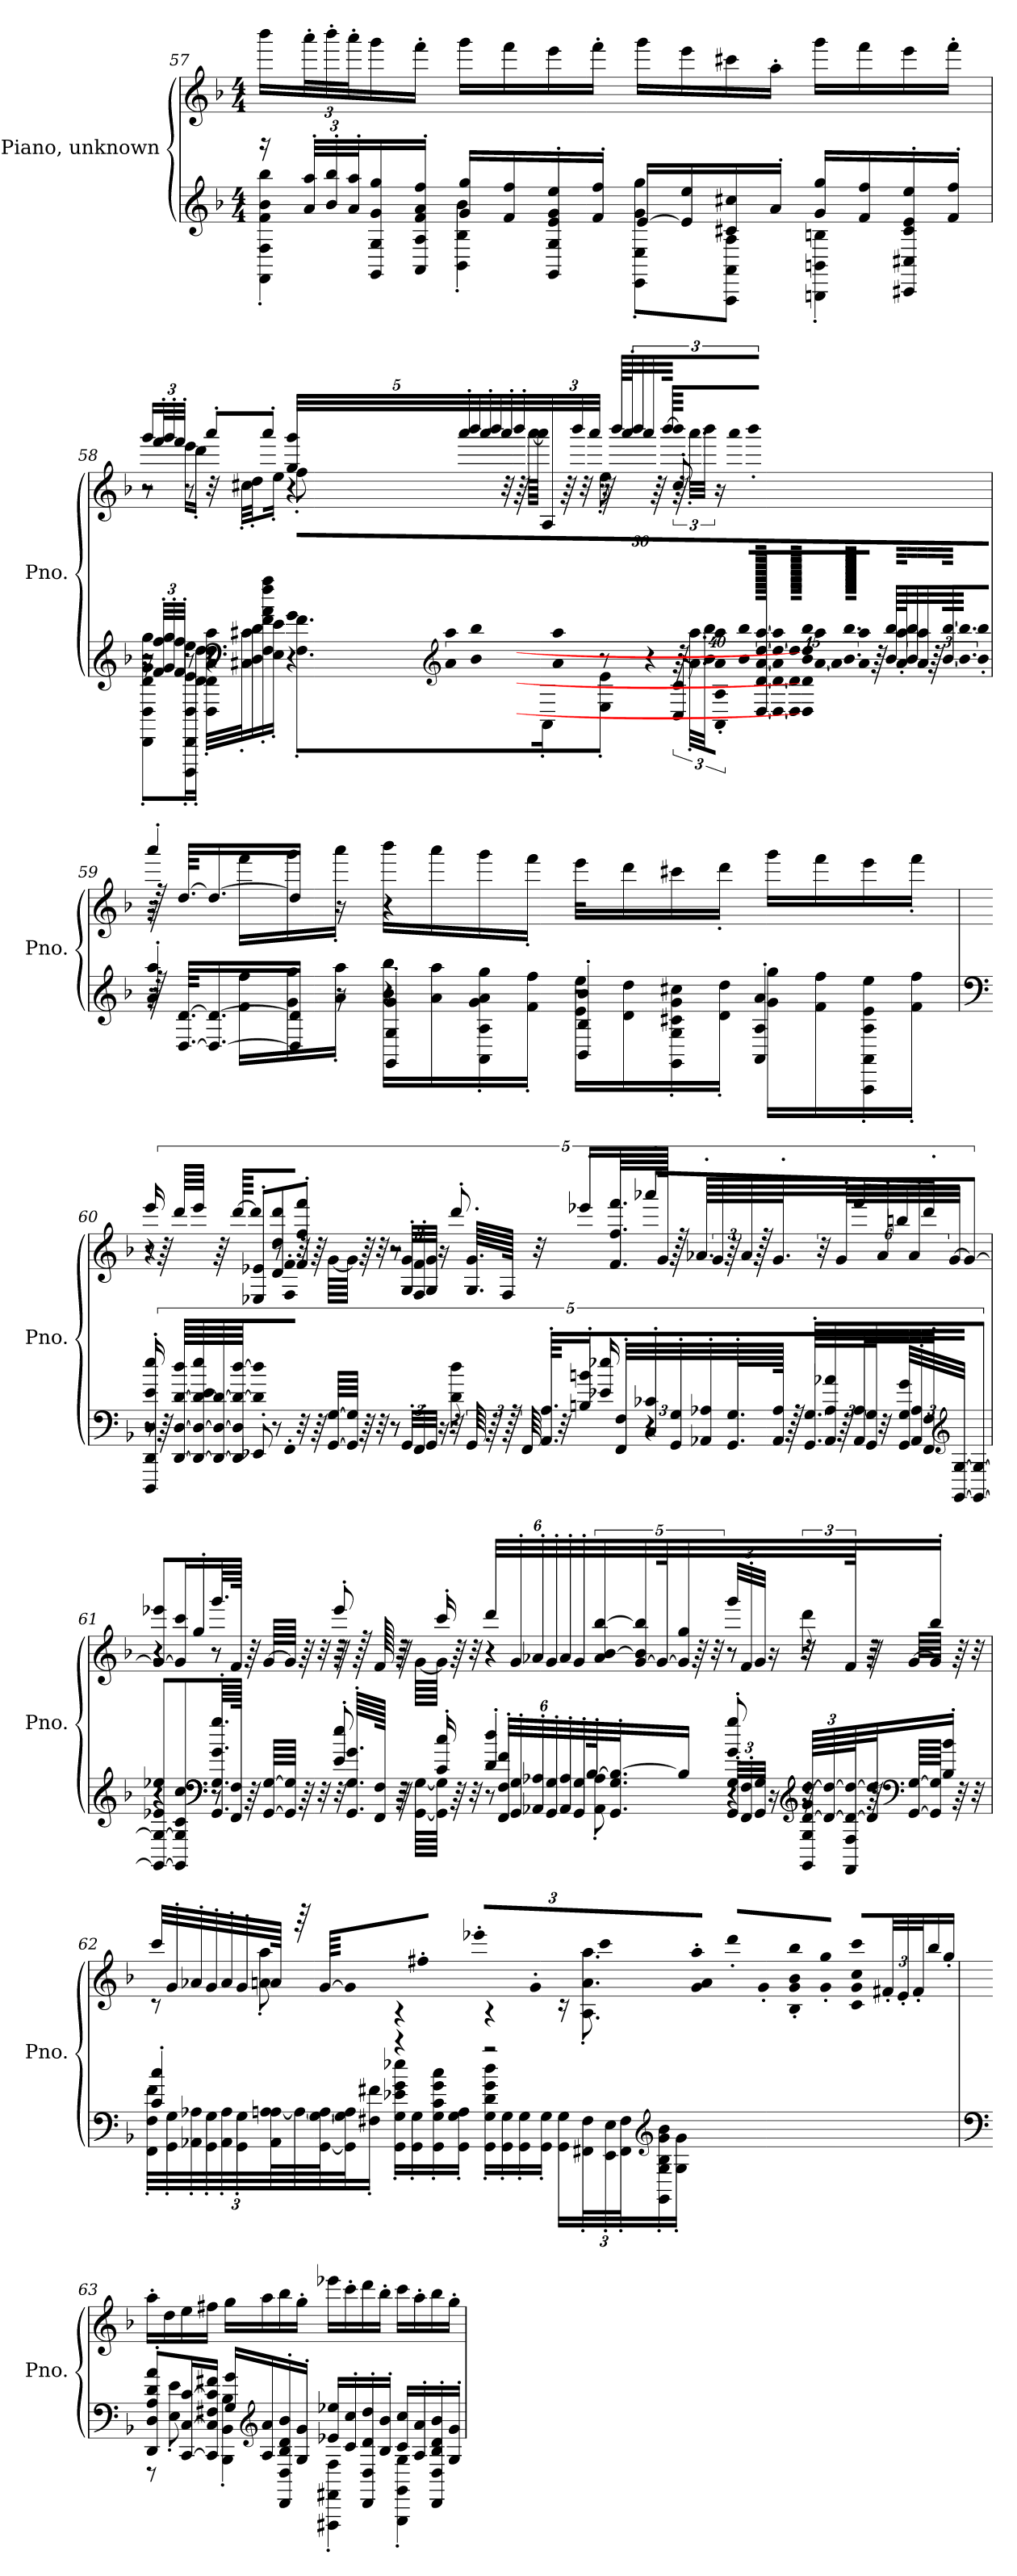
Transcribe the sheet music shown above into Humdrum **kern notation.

**kern	**kern
*part1	*part1
*staff2	*staff1
*I"Piano, unknown	*
*I'Pno.	*
!!LO:LB:g=z
*clefG2	*clefG2
*k[b-]	*k[b-]
*M4/4	*M4/4
=57	=57
*^	*
16r	4FF\' 4F\' 4f\' 4b-\' 4bb-\'	16bbb-\LL
*Xbrackettup	*	*Xbrackettup
48a/' 48aa/'LLL	.	48aaa'\L
48b-/' 48bb-/'	.	48bbb-'\
48a/' 48aa/'J	.	48aaa'\J
16GG/ 16G/ 16g/ 16gg/	.	16ggg\
16AA/' 16A/' 16f/' 16a/' 16ff/'JJ	.	16fff'\JJ
16g/ 16gg/LL	4BB-\' 4B-\' 4b-\'	16ggg\LL
16f/ 16ff/	.	16fff\
16GG/' 16G/' 16e/' 16g/' 16ee/'	.	16eee\
16f/' 16ff/'JJ	.	16fff'\JJ
[16e/LL	8EE\' 8E\' 8g\' 8gg\'L	16ggg\LL
16e/] 16ee/	.	16eee\
16c#X/ 16cc#X/	8AAA\ 8AA\ 8A\J	16ccc#X\
16a'/JJ	.	16aa'\JJ
16g/ 16gg/LL	4BBBn\' 4BBn\' 4Bn\'	16ggg\LL
16f/ 16ff/	.	16fff\
16CC#X/' 16C#X/' 16c#/' 16e/' 16ee/'	.	16eee\
16f/' 16ff/'JJ	.	16fff'\JJ
!!LO:LB:g=z
=58	=58	=58
*	*^	*^
*	*	*	*	*^
16r	8DD\' 8D\' 8d\' 8g\' 8gg\'L	2r	16ggg/LL	8r	2r
48f/' 48ff/'LLL	.	.	48fff'/L	.	.
48g/' 48gg/'	.	.	48ggg'/	.	.
48f/' 48ff/'JJJ	.	.	48fff'/JJJ	.	.
8r	16DDD\' 16DD\' 16D\' 16e\' 16ee\'L	.	8r	16eee\LL	.
.	16d\' 16dd\'JJ	.	.	16ddd'\JJ	.
4r	32D\' 32d\' 32a\' 32dd\' 32aa\'LLL	.	8aaa'/L	32r	.
*clefF4	*	*	*	*	*
.	32C#X\' 32c#X\'J	.	.	32cc#X'\KKL	.
.	16D\ 16d\	.	.	8dd'\	.
.	16F\' 16f\' 16a\' 16ff\' 16aa\'	.	8aaa'/J	.	.
.	16E\' 16e\'JJ	.	.	16ee'\Jk	.
*brackettup	*	*	*	*	*
!LO:N:vis=64	!	!	!	!	!
960%17g/KLLL	8.F\' 8.f\'L	4r	40gg/ 40ggg/LLL	8ff'\	4r
*clefG2	*	*	*	*	*
!LO:N:vis=32	!	!	!	!	!
640%23a/ 640%23aa/	.	.	.	.	.
.	.	.	40aaa'/	.	.
.	.	.	40bbb-/	.	.
!LO:N:vis=64	!	!	!	!	!
960%17b-/ 960%17bb-/L	.	.	.	.	.
!LO:N:vis=64	!	!	!	!	!
960%17a/ 960%17aa/JJJJ	.	.	.	.	.
.	.	.	40aaa'/	.	.
!LO:N:vis=64	!	!	!	!	!
960%17r	.	.	.	.	.
.	.	.	40bbb-/	.	.
1920ryy	.	.	.	.	.
!LO:N:vis=64	!	!	!	!	!
960%17b-/ 960%17bb-/LLLL	.	.	.	.	.
[1920D/ [1920d/ [1920a/ [1920dd/ [1920aa/	.	.	32aaa'/	32r	.
640%11D/_ 640%11d/_ 640%11a/] 640%11dd/_ 640%11aa/]	.	.	.	.	.
!LO:N:vis=64	!	!	!	!	!
960%17D/_ 960%17d/_ 960%17dd/_	.	.	.	.	.
.	.	.	32bbb-'/	64r	.
1920ryy	.	.	.	.	.
!LO:N:vis=64	!	!	!	!	!
960%17D/] 960%17d/] 960%17b-/ 960%17dd/] 960%17bb-/	.	.	.	.	.
.	.	.	.	[64aaa\LLLL	.
!LO:N:vis=64	!	!	!	!	!
[960%17a/ 960%17aa/	.	.	.	.	.
.	16AA'\K	.	48A/	64aaa\JJJJ]	.
!LO:N:vis=256	!	!	!	!	!
1920%17a/K]	.	.	.	.	.
.	.	.	.	64r	.
!LO:N:vis=64.	!	!	!	!	!
640%17b-/ 640%17bb-/	.	.	.	.	.
.	.	.	48bbb-/	.	.
.	.	.	.	32r	.
.	.	.	48aaa/JJJ	.	.
1920ryy	.	.	.	.	.
!LO:N:vis=64	!	!	!	!	!
960%17a/ 960%17aa/JJJJ	.	.	.	.	.
64r	8E\' 8e\'J	8r	64r	8ee'\	8r
64b-/ 64bb-/KLLL	.	.	64bbb-/KLLL	.	.
32a/' 32aa/'	.	.	32aaa'/	.	.
*	*	*	*brackettup	*	*
48b-/ 48bb-/	.	.	48bbb-/	.	.
48a/ 48aa/JJJ	.	.	48aaa/JJJ	.	.
96r	.	.	96r	.	.
[96b-/ [96bb-/KKLL	.	.	[96bbb-/KKLL	.	.
16.b-/] 16.bb-/]	96r	8C#/' 8c#/'	16bbb-/]	96r	8cc#'/
.	48.a\' 48.aa\'LLL	.	.	48.aaa'\LLL	.
.	48b-\ 48bb-\J	.	.	48bbb-\JJJ	.
.	16AA\' 16A\' 16a\' 16aa\'JJ	.	32aaa/L	16r	.
32b-/' 32bb-/'JJk	.	.	32bbb-'/JJJ	.	.
!!LO:LB:g=z	!!	!!
=59	=59	=59	=59	=59	=59
4a/' 4aa/'	16r	128r	4aaa'/	16r	128r
.	.	[64.D/ [64.d/KKLL	.	.	[64.dd/KKLL
.	.	16.D/_ 16.d/_	.	.	16.dd/_
.	16f\ 16ff\LL	.	.	16fff\LL	.
.	16g\ 16gg\	16D/] 16d/]JJ	.	16ggg\	16dd/JJ]
.	16a\' 16aa\'JJ	16r	.	16aaa'\JJ	16r
4r	16b-\ 16bb-\LL	4GG/' 4G/' 4g/'	4r	16bbb-\LL	4r
.	16a\ 16aa\	.	.	16aaa\	.
.	16AA\' 16A\' 16g\' 16a\' 16gg\'	.	.	16ggg\	.
.	16f\' 16ff\'JJ	.	.	16fff'\JJ	.
2r	16e\ 16ee\LL	4BB-/' 4B-/' 4b-/'	2r	16eee\LL	2r
.	16d\ 16dd\	.	.	16ddd\	.
.	16GG\' 16G\' 16c#X\' 16g\' 16cc#X\'	.	.	16ccc#X\	.
.	16d\' 16dd\'JJ	.	.	16ddd'\JJ	.
.	16g\ 16gg\LL	4AA/' 4A/' 4a/'	.	16ggg\LL	.
.	16f\ 16ff\	.	.	16fff\	.
.	16AAA\' 16AA\' 16A\' 16e\' 16ee\'	.	.	16eee\	.
.	16f\' 16ff\'JJ	.	.	16fff'\JJ	.
!!LO:LB:g=z	!!	!!
=60	=60	=60	=60	=60	=60
*clefF4	*	*	*	*	*
8r	2r	16DDD/' 16DD/' 16D/' 16e/' 16ee/'	8r	4r	16eee/
.	.	80r	.	.	80r
.	.	[80DD/ [80D/ [80d/ 80dd/LLLL	.	.	80ddd/LLLL
.	.	80DD/_ 80D/_ 80d/_ 80e/ 80ee/	.	.	80eee/JJJJ
.	.	80DD/_ 80D/_ 80d/_	.	.	80r
.	.	80DD/] 80D/] 80d/_ [80dd/JJ	.	.	[80ddd/KKLL
8EE-X'/	.	16d/] 16dd/]	8E-X/' 8e-X/'L	.	16ddd/]
.	.	16FF'/JJ	.	.	16F/' 16f/'JJ
*	*	*Xbrackettup	*	*	*Xbrackettup
8r	.	48GG'/LLL	8d/ 8dd/ 8ddd/	8r	48G/' 48g/'LLL
.	.	48FF'/	.	.	48F/' 48f/'
.	.	48GG/JJJ	.	.	48G/ 48g/JJJ
.	.	16r	.	.	16r
*	*	*brackettup	*	*	*
32r	.	96GG/	8f/' 8ff/' 8fff/'J	32r	64.G/' 64.g/'LLLL
.	.	96r	.	.	.
.	.	96FF/	.	.	.
.	.	.	.	.	128F/JJJJk
64r	.	32r	.	64r	32r
[64GG/ [64G/LLLL	.	.	.	[64g\LLLL	.
64GG/] 64G/]JJJJ	.	16e-X/' 16ee-X/'	.	64g\JJJJ]	16eee-X'/LL
64r	.	.	.	64r	.
32r	.	.	.	32r	.
*	*	*Xbrackettup	*	*	*
8r	8r	48FF/' 48F/'LLL	8r	2r	64.f/ 64.ff/ 64.fff/LL
.	.	48GG/' 48G/'	.	.	.
.	.	.	.	.	128g/JJJJk
.	.	.	.	.	128r
.	.	.	.	.	64.a-X'/LLLL
.	.	48AA-X/' 48A-X/'	.	.	.
*	*	*	*	*	*brackettup
.	.	64.GG/' 64.G/'L	.	.	96g/JJJJ
.	.	.	.	.	96r
.	.	.	.	.	96a-/
.	.	128AA-/ 128A-/JJJJk	.	.	.
.	.	128r	.	.	128r
.	.	64.GG/' 64.G/'LLLL	.	.	64.g'/
*	*	*brackettup	*	*	*
32r	8d\' 8dd\'	96AA-/ 96A-/ 96a-X/JJJJ	8ddd'/	.	48r
.	.	96r	.	.	.
.	.	96GG/ 96G/	.	.	48g'/LLL
128r	.	32r	.	.	.
64.AA-/' 64.A-/'KKLL	.	.	.	.	.
.	.	.	.	.	48a-'/
*	*	*Xbrackettup	*	*	*Xbrackettup
16Bn/' 16bn/'J	.	48GG/' 48G/' 48g/'LLL	.	.	48bbn/
.	.	48AA-/' 48A-/'	.	.	48a-'/
*clefG2	*	*	*	*	*
.	.	[48GG/ [48G/JJJ	.	.	[48g/JJJ
8a-/' 8aa-X/'	4r	4GG/_ 4G/_	8aaa-X'/L	.	4g/_
16f/ 16ff/L	.	.	16fff/L	.	.
16d/' 16dd/'JJ	.	.	16ddd'/JJ	.	.
!!LO:LB:g=z	!!	!!
=61	=61	=61	=61	=61	=61
4r	4r	8GG/_ 8G/_ 8e-X/ 8ee-X/L	4r	4r	8g/_ 8eee-X/L
.	.	8GG/] 8G/] 8c/ 8cc/	.	.	16g/] 16ccc/L
.	.	.	.	.	16gg'/
*clefF4	*	*	*	*	*
8r	8r	64.GG/' 64.G/' 64.g/' 64.gg/'LLL	8r	8r	64.ggg/LL
.	.	128FF/ 128F/JJJJk	.	.	128f/JJJJk
.	.	64r	.	.	64r
.	.	[64GG/ [64G/LLLL	.	.	[64g/LLLL
.	.	64GG/] 64G/]JJJJ	.	.	64g/JJJJ]
.	.	64r	.	.	64r
.	.	32r	.	.	32r
8e-/' 8ee-/'	32r	64.GG/' 64.G/' 64.g/'LLLL	8eee-'/	32r	64r
.	.	.	.	.	128r
.	.	128FF/ 128F/JJJJk	.	.	128f/
.	64r	32r	.	64r	32r
.	[64GG\ [64G\LLLL	.	.	[64g\LLLL	.
.	64GG\] 64G\]JJJJ	16c/' 16cc/'	.	64g\JJJJ]	16ccc'/
.	64r	.	.	64r	.
.	32r	.	.	32r	.
4d/' 4dd/'	8r	48FF/' 48F/' 48f/'LLL	4r	4r	48ddd/LLL
.	.	48GG/' 48G/'	.	.	48g'/
.	.	48AA-X/' 48A-X/'	.	.	48a-X'/
.	.	48GG/' 48G/'	.	.	48g'/
.	.	48AA-/' 48A-/'	.	.	48a-'/
.	.	48GG/' 48G/'	.	.	48g'/
*	*	*	*	*	*brackettup
.	8AA-\' 8A-\'	[64B-'/K	.	.	40a-/ [40b-/ [40bb-/
.	.	32.GG/' 32.G/' 32.B-/_'J	.	.	.
.	.	.	.	.	[40g/ 40b-/] 40bb-/]
.	.	.	.	.	80g/K_
.	.	16B-/JJ]	.	.	40g/] 40gg/JJJ
.	.	.	.	.	80r
.	.	.	.	.	40r
*	*	*	*	*	*Xbrackettup
8g/' 8gg/'	4r	48GG/' 48G/'LLL	8r	8r	48ggg/LLL
.	.	48FF/' 48F/'	.	.	48f'/
.	.	48GG/ 48G/JJJ	.	.	48g/JJJ
.	.	16r	.	.	16r
*clefG2	*	*	*	*	*
*	*	*	*	*	*brackettup
32r	.	96GG/ 96G/ [96d/ 96g/ [96dd/LLLL	32r	8ddd'\	48r
.	.	96d/_ 96dd/_	.	.	.
.	.	96FF/ 96F/ 96d/_ 96dd/_J	.	.	96f/
64r	.	32d/] 32dd/]J	64r	.	32r
*clefF4	*	*	*	*	*
[64GG/ [64G/LLLL	.	.	[64g/LLLL	.	.
64GG/] 64G/]JJJJ	.	16B-/' 16b-/'JJ	64g/JJJJ]	.	16bb-'/
64r	.	.	64r	.	.
32r	.	.	32r	.	.
*	*v	*v	*	*	*
*	*	*v	*v	*v
!!LO:PB:g=z
=62	=62	=62
*	*	*Xbrackettup
*	*	*^
4c/' 4cc/'	48FF\' 48F\' 48f\'LLL	48ccc/LLL	8r
.	48GG\' 48G\'	48g'/	.
.	48AA-X\' 48A-X\'	48a-X'/	.
.	48GG\' 48G\'	48g'/	.
.	48AA-\' 48A-\'	48a-'/	.
.	48GG\' 48G\'	48g'/	.
*	*	*brackettup	*
.	96AA-\ 96A-\ [96An\L	96a-/JJJk	8an\' 8aa\'
.	96A\_	96r	.
.	[96GG\ [96G\ 96A\_J	[96g/KLLL	.
.	32GG\] 32G\] 32A\]J	32g/J]	.
.	16F#X\' 16f#X\'JJ	16ff#X'/JJ	.
4r	16GG\' 16G\' 16e-X\' 16g\' 16ee-X\'LL	16eee-X'/LL	4r
.	16GG\' 16G\'	16g'/	.
.	16GG\' 16G\' 16c\' 16g\' 16cc\'	16ccc/	.
.	16GG\' 16G\' 16A\'JJ	16g/' 16a/' 16aa/'JJ	.
2r	16GG\' 16G\' 16d\' 16g\' 16dd\'LL	16ddd'/LL	4r
.	16GG\' 16G\'	16g'/	.
.	16GG\' 16G\'	16B-/' 16g/' 16b-/' 16bb-/'	.
.	16GG\' 16G\'JJ	16g/' 16gg/'JJ	.
.	16GG\ 16G\LL	16c/ 16g/ 16cc/ 16ccc/LL	16r
*	*	*Xbrackettup	*
.	48FF#X\' 48F#\'L	48f#X'/L	8.A\' 8.a\' 8.aa\'
.	48EE\' 48E\'	48e'/	.
.	48FF#\' 48F#\'J	48f#'/J	.
*clefG2	*	*	*
.	16GG\' 16G\' 16B-\' 16g\' 16b-\'	16bb-/	.
.	16G\' 16g\'JJ	16gg'/JJ	.
*	*	*v	*v
!!LO:LB:g=z
=63	=63	=63
*clefF4	*	*
8DD/' 8D/' 8A/' 8d/' 8a/'L	8r	16aa'\LL
.	.	16dd\
[16CC/ [16C/ [16c/L	8E\' 8e\'	16ee\
16CC/] 16C/] 16F#X/ 16c/] 16f#X/JJ	.	16ff#X\JJ
16G/ 16g/LL	4BBB-\' 4BB-\' 4B-\'	16gg\LL
*clefG2	*	*
16A/ 16a/	.	16aa\
16DD/' 16D/' 16B-/' 16d/' 16b-/'	.	16bb-\
16G/' 16g/'JJ	.	16gg'\JJ
16e-X/ 16ee-X/LL	4FFF#X\' 4FF#X\' 4F#\'	16eee-X\LL
16c/' 16cc/'	.	16ccc'\
16DD/' 16D/' 16d/' 16dd/'	.	16ddd\
16B-/' 16b-/'JJ	.	16bb-'\JJ
16c/ 16cc/LL	4GGG\' 4GG\' 4G\'	16ccc\LL
16A/' 16a/'	.	16aa'\
16DD/' 16D/' 16B-/' 16d/' 16b-/'	.	16bb-\
16G/' 16g/'JJ	.	16gg'\JJ
*v	*v	*
=	=
*-	*-
